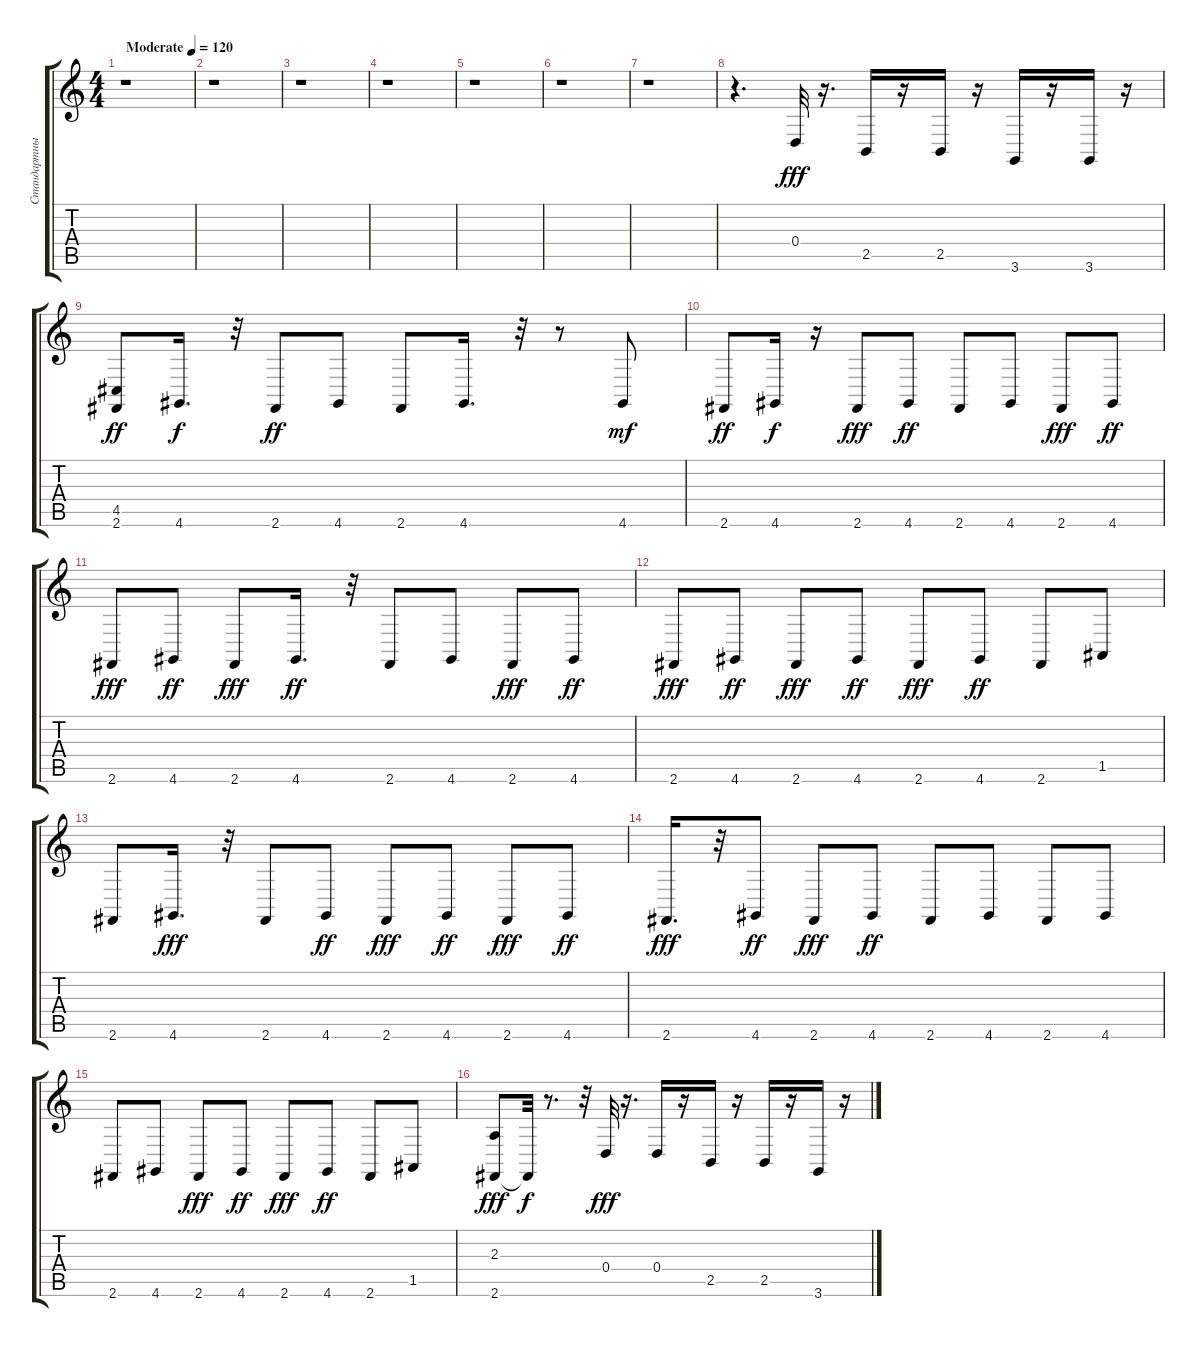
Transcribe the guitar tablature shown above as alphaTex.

\track ("Стандартный Набор" "Стандартны") {instrument synthdrum}
\staff {score tabs}
\tuning (E4 B3 G3 D3 A2 E2) {hide}
\ts (4 4)
\tempo (120 "Moderate")
\clef g2
\ks c
r.1{dy fff instrument synthdrum} |
r.1 |
r.1 |
r.1 |
r.1 |
r.1 |
r.1 |
r.4{d} 0.4.32 r.16{d} 2.5.16 r.16 2.5.16 r.16 3.6.16 r.16 3.6.16 r.16 |
(4.5 2.6).8{dy ff} 4.6.16{d dy f} r.32 2.6.8{dy ff} 4.6.8 2.6.8 4.6.16{d} r.32 r.8 4.6.8{dy mf} |
2.6.8{dy ff} 4.6.16{dy f} r.16 2.6.8{dy fff} 4.6.8{dy ff} 2.6.8 4.6.8 2.6.8{dy fff} 4.6.8{dy ff} |
2.6.8{dy fff} 4.6.8{dy ff} 2.6.8{dy fff} 4.6.16{d dy ff} r.32 2.6.8 4.6.8 2.6.8{dy fff} 4.6.8{dy ff} |
2.6.8{dy fff} 4.6.8{dy ff} 2.6.8{dy fff} 4.6.8{dy ff} 2.6.8{dy fff} 4.6.8{dy ff} 2.6.8 1.5.8 |
2.6.8 4.6.16{d dy fff} r.32 2.6.8 4.6.8{dy ff} 2.6.8{dy fff} 4.6.8{dy ff} 2.6.8{dy fff} 4.6.8{dy ff} |
2.6.16{d dy fff} r.32 4.6.8{dy ff} 2.6.8{dy fff} 4.6.8{dy ff} 2.6.8 4.6.8 2.6.8 4.6.8 |
2.6.8 4.6.8 2.6.8{dy fff} 4.6.8{dy ff} 2.6.8{dy fff} 4.6.8{dy ff} 2.6.8 1.5.8 |
(2.3 2.6).8{dy fff} 2.6{t}.32{dy f} r.8{d} r.32 0.4.32{dy fff} r.16{d} 0.4.16 r.16 2.5.16 r.16 2.5.16 r.16 3.6.16 r.16
